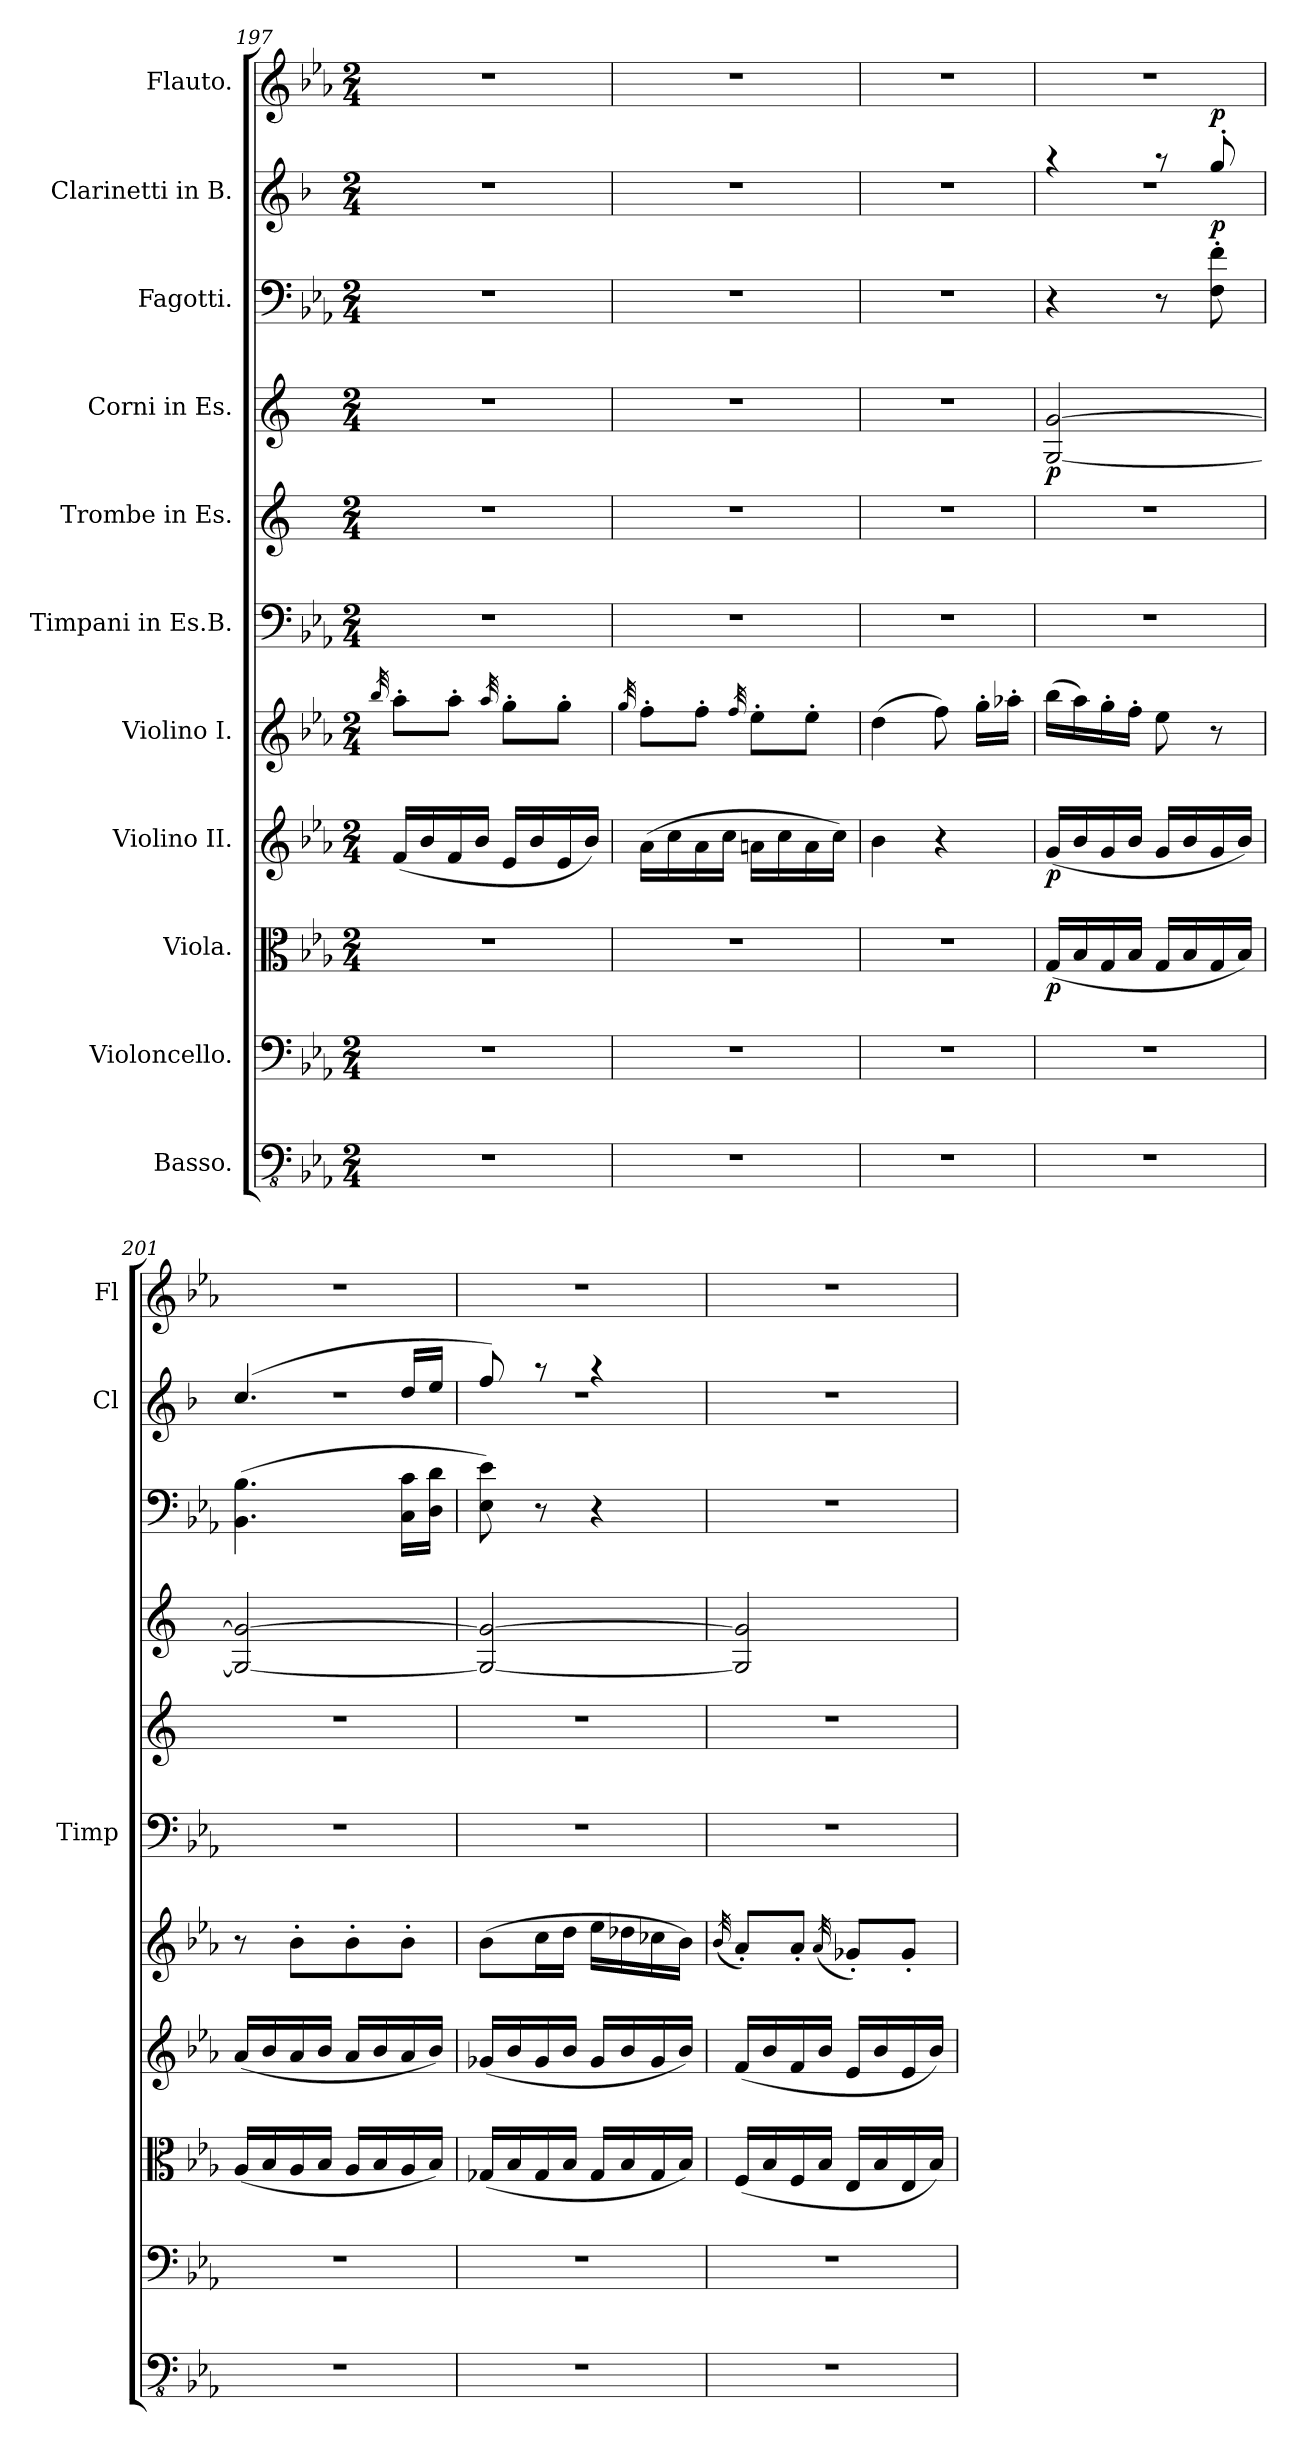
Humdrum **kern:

**kern	**kern	**kern	**dynam	**kern	**dynam	**kern	**kern	**kern	**kern	**dynam	**kern	**text	**dynam	**kern	**text	**dynam	**kern
*part11	*part10	*part9	*part9	*part8	*part8	*part7	*part6	*part5	*part4	*part4	*part3	*part3	*part3	*part2	*part2	*part2	*part1
*staff11	*staff10	*staff9	*staff9	*staff8	*staff8	*staff7	*staff6	*staff5	*staff4	*staff4	*staff3	*staff3	*staff3	*staff2	*staff2	*staff2	*staff1
*I"Basso.	*I"Violoncello.	*I"Viola.	*	*I"Violino II.	*	*I"Violino I.	*I"Timpani in Es.B.	*I"Trombe in Es.	*I"Corni in Es.	*	*I"Fagotti.	*	*	*I"Clarinetti in B.	*	*	*I"Flauto.
*	*	*	*	*	*	*	*I'Timp	*	*	*	*	*	*	*I'Cl	*	*	*I'Fl
*clefFv4	*clefF4	*clefC3	*	*clefG2	*	*clefG2	*clefF4	*clefG2	*clefG2	*	*clefF4	*	*	*clefG2	*	*	*clefG2
*	*	*	*	*	*	*	*	*ITrd-2c-3	*ITrd5c9	*	*	*	*	*ITrd1c2	*	*	*
*k[b-e-a-]	*k[b-e-a-]	*k[b-e-a-]	*	*k[b-e-a-]	*	*k[b-e-a-]	*k[b-e-a-]	*k[b-e-a-]	*k[b-e-a-]	*	*k[b-e-a-]	*	*	*k[b-e-a-]	*	*	*k[b-e-a-]
*M2/4	*M2/4	*M2/4	*	*M2/4	*	*M2/4	*M2/4	*M2/4	*M2/4	*	*M2/4	*	*	*M2/4	*	*	*M2/4
=197	=197	=197	=197	=197	=197	=197	=197	=197	=197	=197	=197	=197	=197	=197	=197	=197	=197
.	.	.	.	.	.	32qbb-/	.	.	.	.	.	.	.	.	.	.	.
2r	2r	2r	.	(<16f/LL	.	8aa-'\L	2r	2r	2r	.	2r	.	.	2r	.	.	2r
.	.	.	.	16b-/	.	.	.	.	.	.	.	.	.	.	.	.	.
.	.	.	.	16f/	.	8aa-'\J	.	.	.	.	.	.	.	.	.	.	.
.	.	.	.	16b-/JJ	.	.	.	.	.	.	.	.	.	.	.	.	.
.	.	.	.	.	.	32qaa-/	.	.	.	.	.	.	.	.	.	.	.
.	.	.	.	16e-/LL	.	8gg'\L	.	.	.	.	.	.	.	.	.	.	.
.	.	.	.	16b-/	.	.	.	.	.	.	.	.	.	.	.	.	.
.	.	.	.	16e-/	.	8gg'\J	.	.	.	.	.	.	.	.	.	.	.
.	.	.	.	16b-/JJ)	.	.	.	.	.	.	.	.	.	.	.	.	.
=198	=198	=198	=198	=198	=198	=198	=198	=198	=198	=198	=198	=198	=198	=198	=198	=198	=198
.	.	.	.	.	.	32qgg/	.	.	.	.	.	.	.	.	.	.	.
2r	2r	2r	.	(>16a-\LL	.	8ff'\L	2r	2r	2r	.	2r	.	.	2r	.	.	2r
.	.	.	.	16cc\	.	.	.	.	.	.	.	.	.	.	.	.	.
.	.	.	.	16a-\	.	8ff'\J	.	.	.	.	.	.	.	.	.	.	.
.	.	.	.	16cc\JJ	.	.	.	.	.	.	.	.	.	.	.	.	.
.	.	.	.	.	.	32qff/	.	.	.	.	.	.	.	.	.	.	.
.	.	.	.	16an\LL	.	8ee-'\L	.	.	.	.	.	.	.	.	.	.	.
.	.	.	.	16cc\	.	.	.	.	.	.	.	.	.	.	.	.	.
.	.	.	.	16a\	.	8ee-'\J	.	.	.	.	.	.	.	.	.	.	.
.	.	.	.	16cc\JJ)	.	.	.	.	.	.	.	.	.	.	.	.	.
=199	=199	=199	=199	=199	=199	=199	=199	=199	=199	=199	=199	=199	=199	=199	=199	=199	=199
2r	2r	2r	.	4b-\	.	(>4dd\	2r	2r	2r	.	2r	.	.	2r	.	.	2r
.	.	.	.	4r	.	8ff\)	.	.	.	.	.	.	.	.	.	.	.
.	.	.	.	.	.	16gg'\LL	.	.	.	.	.	.	.	.	.	.	.
.	.	.	.	.	.	16aa-X'\JJ	.	.	.	.	.	.	.	.	.	.	.
!!LO:PB:g=z
=200	=200	=200	=200	=200	=200	=200	=200	=200	=200	=200	=200	=200	=200	=200	=200	=200	=200
*	*	*	*	*	*	*	*	*	*	*	*	*	*	*^	*	*	*
!	!	!	!LO:DY:b	!	!LO:DY:b	!	!	!	!	!LO:DY:b	!	!	!	!	!	!	!	!
2r	2r	(<16G/LL	p	(<16g/LL	p	(>16bb-\LL	2r	2r	[2BB-/ [2B-/	p	4r	.	.	4r	2rdd	.	.	2r
.	.	16B-/	.	16b-/	.	16aa-\)	.	.	.	.	.	.	.	.	.	.	.	.
.	.	16G/	.	16g/	.	16gg'\	.	.	.	.	.	.	.	.	.	.	.	.
.	.	16B-/JJ	.	16b-/JJ	.	16ff'\JJ	.	.	.	.	.	.	.	.	.	.	.	.
.	.	16G/LL	.	16g/LL	.	8ee-\	.	.	.	.	8r	.	.	8r	.	.	.	.
.	.	16B-/	.	16b-/	.	.	.	.	.	.	.	.	.	.	.	.	.	.
!	!	!	!	!	!	!	!	!	!	!	!	!	!LO:DY:b	!	!	!	!LO:DY:a	!
.	.	16G/	.	16g/	.	8r	.	.	.	.	8F\' 8f\'	.	p	8ff'/	.	.	p	.
.	.	16B-/JJ)	.	16b-/JJ)	.	.	.	.	.	.	.	.	.	.	.	.	.	.
=201	=201	=201	=201	=201	=201	=201	=201	=201	=201	=201	=201	=201	=201	=201	=201	=201	=201	=201
!	!	!	!	!	!	!	!	!	!	!	!	!LO:LY:b	!	!	!	!LO:LY:b	!	!
2r	2r	(<16A-/LL	.	(<16a-/LL	.	8r	2r	2r	2BB-/_ 2B-/_	.	(>4.BB-\ 4.B-\	.	.	(>4.b-/	2rdd	.	.	2r
.	.	16B-/	.	16b-/	.	.	.	.	.	.	.	.	.	.	.	.	.	.
.	.	16A-/	.	16a-/	.	8b-'\L	.	.	.	.	.	.	.	.	.	.	.	.
.	.	16B-/JJ	.	16b-/JJ	.	.	.	.	.	.	.	.	.	.	.	.	.	.
.	.	16A-/LL	.	16a-/LL	.	8b-'\	.	.	.	.	.	.	.	.	.	.	.	.
.	.	16B-/	.	16b-/	.	.	.	.	.	.	.	.	.	.	.	.	.	.
.	.	16A-/	.	16a-/	.	8b-'\J	.	.	.	.	16C\ 16c\LL	.	.	16cc/LL	.	.	.	.
.	.	16B-/JJ)	.	16b-/JJ)	.	.	.	.	.	.	16D\ 16d\JJ	.	.	16dd/JJ	.	.	.	.
=202	=202	=202	=202	=202	=202	=202	=202	=202	=202	=202	=202	=202	=202	=202	=202	=202	=202	=202
2r	2r	(<16G-X/LL	.	(<16g-X/LL	.	(>8b-\L	2r	2r	2BB-/_ 2B-/_	.	8E-\ 8e-\)	.	.	8ee-/)	2rdd	.	.	2r
.	.	16B-/	.	16b-/	.	.	.	.	.	.	.	.	.	.	.	.	.	.
.	.	16G-/	.	16g-/	.	16cc\L	.	.	.	.	8r	.	.	8r	.	.	.	.
.	.	16B-/JJ	.	16b-/JJ	.	16dd\JJ	.	.	.	.	.	.	.	.	.	.	.	.
.	.	16G-/LL	.	16g-/LL	.	16ee-\LL	.	.	.	.	4r	.	.	4r	.	.	.	.
.	.	16B-/	.	16b-/	.	16dd-X\	.	.	.	.	.	.	.	.	.	.	.	.
.	.	16G-/	.	16g-/	.	16cc-X\	.	.	.	.	.	.	.	.	.	.	.	.
.	.	16B-/JJ)	.	16b-/JJ)	.	16b-\JJ)	.	.	.	.	.	.	.	.	.	.	.	.
*	*	*	*	*	*	*	*	*	*	*	*	*	*	*v	*v	*	*	*
=203	=203	=203	=203	=203	=203	=203	=203	=203	=203	=203	=203	=203	=203	=203	=203	=203	=203
.	.	.	.	.	.	(<32qb-/	.	.	.	.	.	.	.	.	.	.	.
2r	2r	(<16F/LL	.	(<16f/LL	.	8a-'/L)	2r	2r	2BB-/] 2B-/]	.	2r	.	.	2r	.	.	2r
.	.	16B-/	.	16b-/	.	.	.	.	.	.	.	.	.	.	.	.	.
.	.	16F/	.	16f/	.	8a-'/J	.	.	.	.	.	.	.	.	.	.	.
.	.	16B-/JJ	.	16b-/JJ	.	.	.	.	.	.	.	.	.	.	.	.	.
.	.	.	.	.	.	(<32qa-/	.	.	.	.	.	.	.	.	.	.	.
.	.	16E-/LL	.	16e-/LL	.	8g-X'/L)	.	.	.	.	.	.	.	.	.	.	.
.	.	16B-/	.	16b-/	.	.	.	.	.	.	.	.	.	.	.	.	.
.	.	16E-/	.	16e-/	.	8g-'/J	.	.	.	.	.	.	.	.	.	.	.
.	.	16B-/JJ)	.	16b-/JJ)	.	.	.	.	.	.	.	.	.	.	.	.	.
=	=	=	=	=	=	=	=	=	=	=	=	=	=	=	=	=	=
*-	*-	*-	*-	*-	*-	*-	*-	*-	*-	*-	*-	*-	*-	*-	*-	*-	*-
